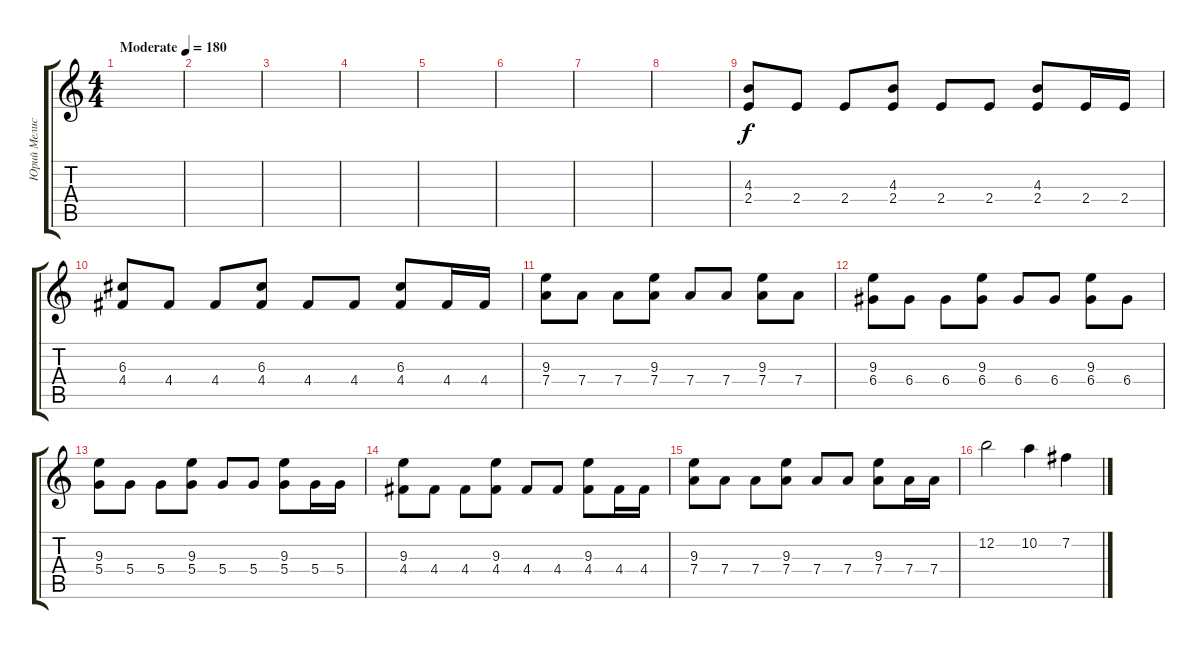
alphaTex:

\track ("Юрий Мелисов" "Юрий Мелис") {instrument overdrivenguitar}
\staff {score tabs}
\tuning (E4 B3 G3 D3 A2 E2) {hide}
\ts (4 4)
\tempo (180 "Moderate")
\clef g2
\ks c
|
|
|
|
|
|
|
|
(4.3 2.4).8 2.4.8 2.4.8 (4.3 2.4).8 2.4.8 2.4.8 (4.3 2.4).8 2.4.16 2.4.16 |
(6.3 4.4).8 4.4.8 4.4.8 (6.3 4.4).8 4.4.8 4.4.8 (6.3 4.4).8 4.4.16 4.4.16 |
(9.3 7.4).8 7.4.8 7.4.8 (9.3 7.4).8 7.4.8 7.4.8 (9.3 7.4).8 7.4.8 |
(9.3 6.4).8 6.4.8 6.4.8 (9.3 6.4).8 6.4.8 6.4.8 (9.3 6.4).8 6.4.8 |
(9.3 5.4).8 5.4.8 5.4.8 (9.3 5.4).8 5.4.8 5.4.8 (9.3 5.4).8 5.4.16 5.4.16 |
(9.3 4.4).8 4.4.8 4.4.8 (9.3 4.4).8 4.4.8 4.4.8 (9.3 4.4).8 4.4.16 4.4.16 |
(9.3 7.4).8 7.4.8 7.4.8 (9.3 7.4).8 7.4.8 7.4.8 (9.3 7.4).8 7.4.16 7.4.16 |
12.2.2 10.2.4 7.2.4
